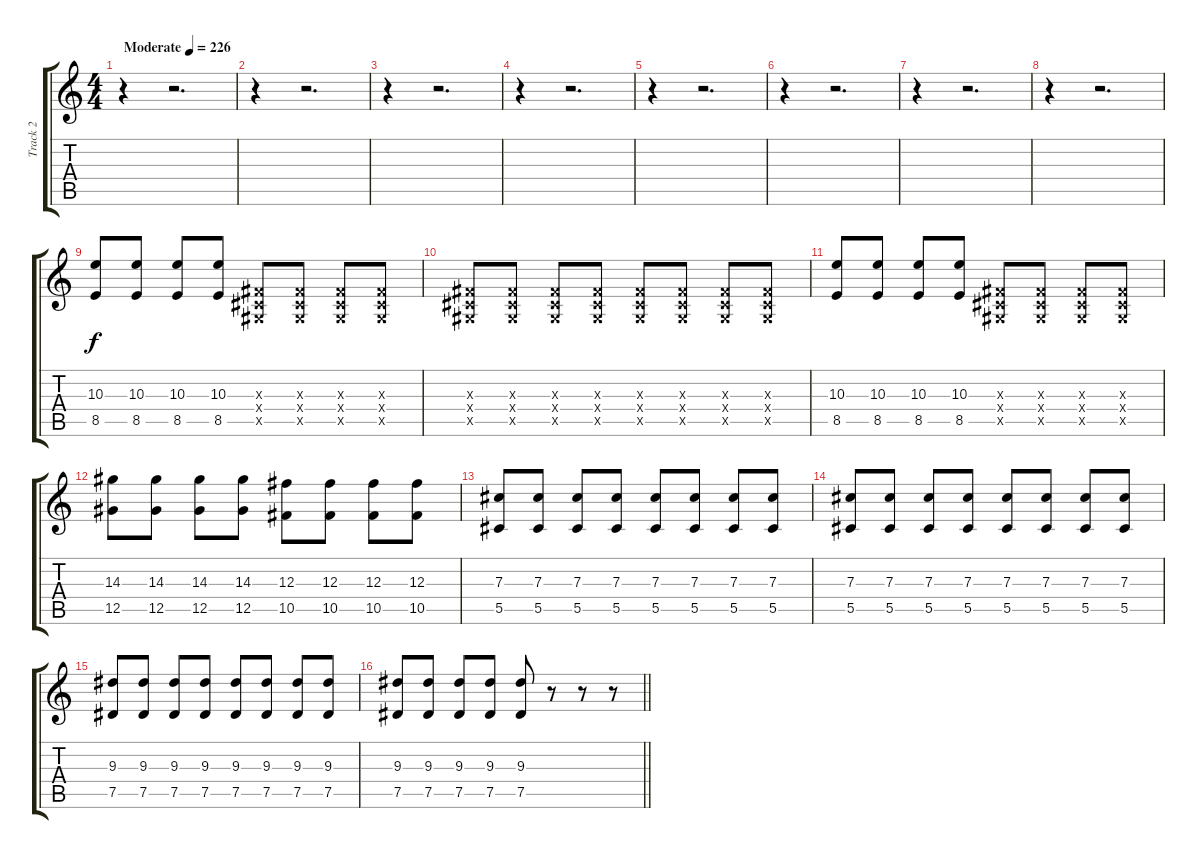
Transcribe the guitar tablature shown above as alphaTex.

\track ("Track 2" "Track 2") {instrument acousticguitarsteel}
\staff {score tabs}
\tuning (Eb4 Bb3 Gb3 Db3 Ab2 Db2) {hide}
\ts (4 4)
\section ("" "")
\tempo (226 "Moderate")
\clef g2
\ks c
r.4{dy f instrument acousticguitarsteel} r.2{d} |
r.4 r.2{d} |
r.4 r.2{d} |
r.4 r.2{d} |
r.4 r.2{d} |
r.4 r.2{d} |
r.4 r.2{d} |
r.4 r.2{d} |
(10.3 8.5).8 (10.3 8.5).8 (10.3 8.5).8 (10.3 8.5).8 (0.3{x} 0.4{x} 0.5{x}).8 (0.3{x} 0.4{x} 0.5{x}).8 (0.3{x} 0.4{x} 0.5{x}).8 (0.3{x} 0.4{x} 0.5{x}).8 |
(0.3{x} 0.4{x} 0.5{x}).8 (0.3{x} 0.4{x} 0.5{x}).8 (0.3{x} 0.4{x} 0.5{x}).8 (0.3{x} 0.4{x} 0.5{x}).8 (0.3{x} 0.4{x} 0.5{x}).8 (0.3{x} 0.4{x} 0.5{x}).8 (0.3{x} 0.4{x} 0.5{x}).8 (0.3{x} 0.4{x} 0.5{x}).8 |
(10.3 8.5).8 (10.3 8.5).8 (10.3 8.5).8 (10.3 8.5).8 (0.3{x} 0.4{x} 0.5{x}).8 (0.3{x} 0.4{x} 0.5{x}).8 (0.3{x} 0.4{x} 0.5{x}).8 (0.3{x} 0.4{x} 0.5{x}).8 |
(14.3 12.5).8 (14.3 12.5).8 (14.3 12.5).8 (14.3 12.5).8 (12.3 10.5).8 (12.3 10.5).8 (12.3 10.5).8 (12.3 10.5).8 |
(7.3 5.5).8 (7.3 5.5).8 (7.3 5.5).8 (7.3 5.5).8 (7.3 5.5).8 (7.3 5.5).8 (7.3 5.5).8 (7.3 5.5).8 |
(7.3 5.5).8 (7.3 5.5).8 (7.3 5.5).8 (7.3 5.5).8 (7.3 5.5).8 (7.3 5.5).8 (7.3 5.5).8 (7.3 5.5).8 |
(9.3 7.5).8 (9.3 7.5).8 (9.3 7.5).8 (9.3 7.5).8 (9.3 7.5).8 (9.3 7.5).8 (9.3 7.5).8 (9.3 7.5).8 |
\barLineRight lightlight
(9.3 7.5).8 (9.3 7.5).8 (9.3 7.5).8 (9.3 7.5).8 (9.3 7.5).8 r.8 r.8 r.8
